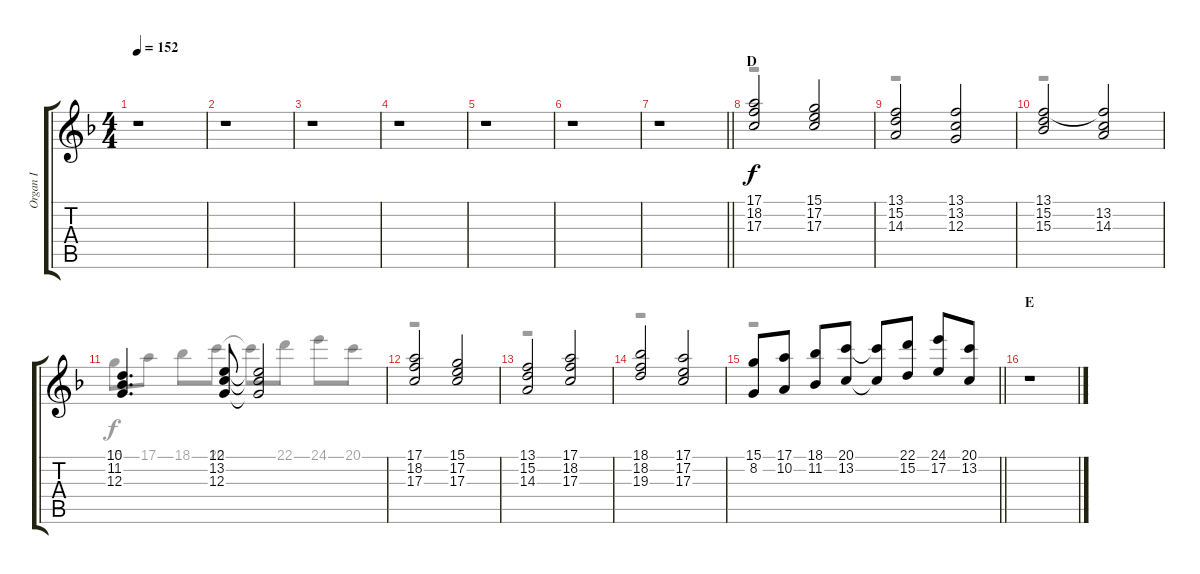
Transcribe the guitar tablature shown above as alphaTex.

\track ("Organ I" "Organ I") {instrument drawbarorgan}
\staff {score tabs}
\tuning (E4 B3 G3 D3 A2 E2) {hide}
\voice
\ts (4 4)
\tempo 152
\clef g2
\ks f
r.1{dy f} |
r.1 |
r.1 |
r.1 |
r.1 |
r.1 |
\barLineRight lightlight
r.1 |
\section ("" "D")
(17.1 18.2 17.3).2 (15.1 17.2 17.3).2 |
(13.1 15.2 14.3).2 (13.1 13.2 12.3).2 |
(13.1 15.2 15.3).2 (13.1{t} 13.2 14.3).2 |
(10.1 11.2 12.3).4{d} (12.1 13.2 12.3).8 (12.1{t} 13.2{t} 12.3{t}).2 |
(17.1 18.2 17.3).2 (15.1 17.2 17.3).2 |
(13.1 15.2 14.3).2 (17.1 18.2 17.3).2 |
(18.1 18.2 19.3).2 (17.1 17.2 17.3).2 |
\barLineRight lightlight
(15.1 8.2).8 (17.1 10.2).8 (18.1 11.2).8 (20.1 13.2).8 (20.1{t} 13.2{t}).8 (22.1 15.2).8 (24.1 17.2).8 (20.1 13.2).8 |
\section ("" "E")
r.1
\voice
\clef g2
\ottava regular
\simile none
\ks f
r.1{dy f} |
r.1 |
r.1 |
r.1 |
r.1 |
r.1 |
\barLineRight lightlight
r.1 |
r.1 |
r.1 |
r.1 |
15.1.8 17.1.8 18.1.8 20.1.8 20.1{t}.8 22.1.8 24.1.8 20.1.8 |
r.1 |
r.1 |
r.1 |
\barLineRight lightlight
r.1 |
r.1
